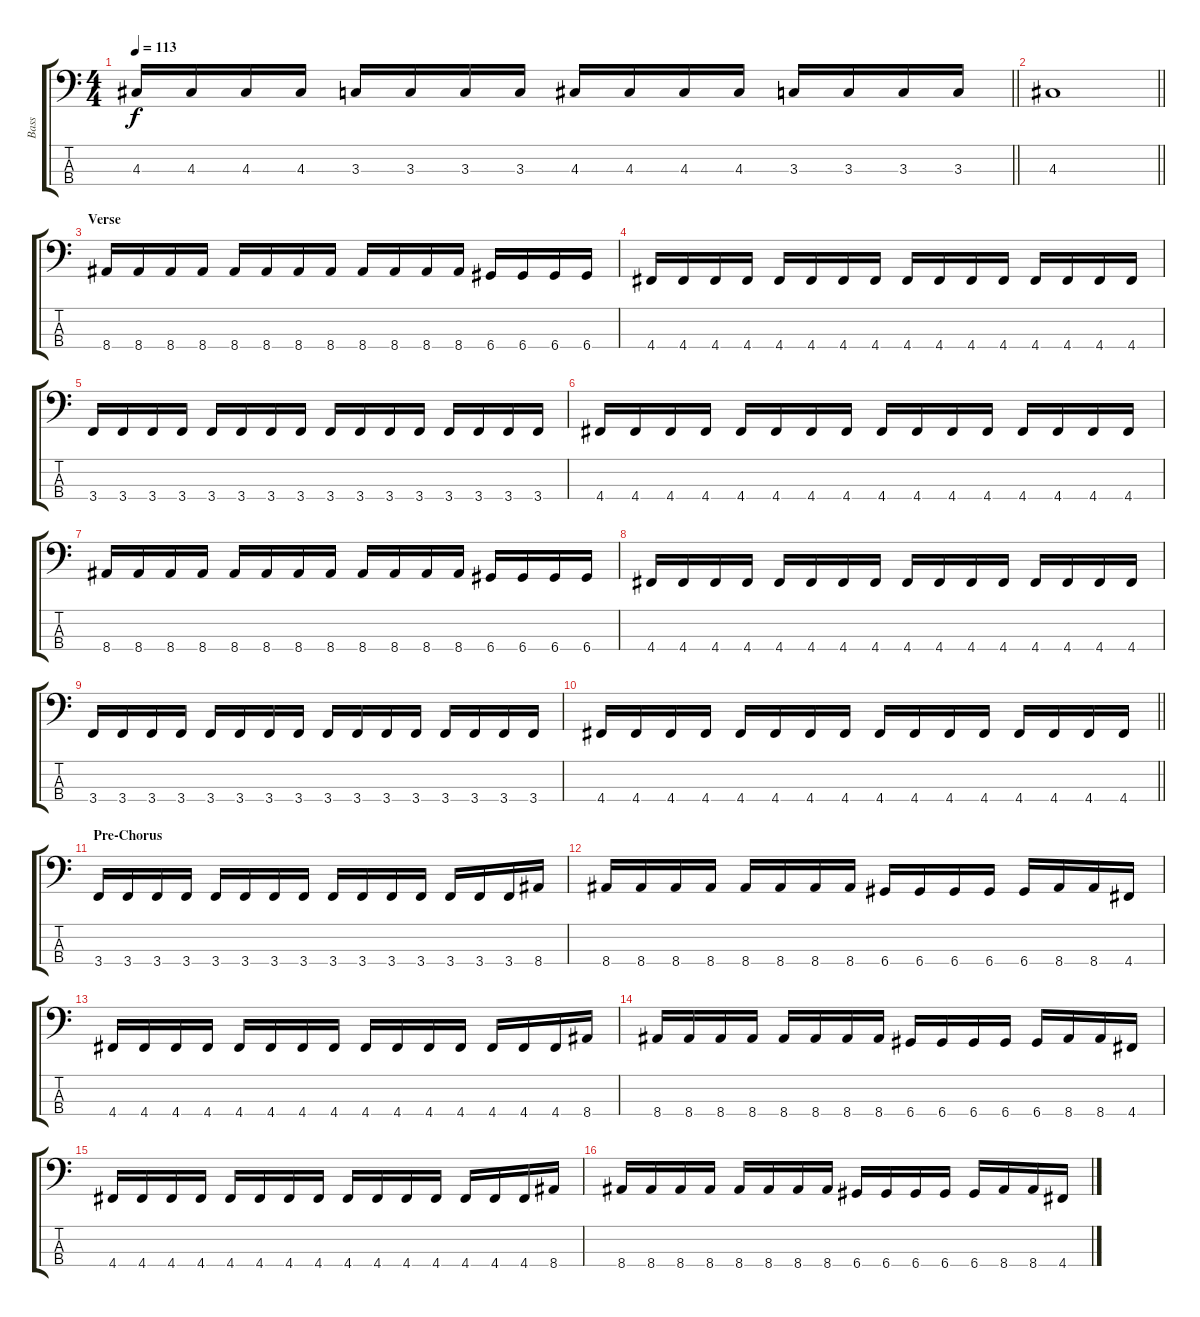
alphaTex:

\track ("Bass" "Bass") {instrument electricbassfinger}
\staff {score tabs}
\tuning (G2 D2 A1 D1) {hide}
\ts (4 4)
\tempo 113
\clef f4
\barLineRight lightlight
\ks c
4.3.16{dy f} 4.3.16 4.3.16 4.3.16 3.3.16 3.3.16 3.3.16 3.3.16 4.3.16 4.3.16 4.3.16 4.3.16 3.3.16 3.3.16 3.3.16 3.3.16 |
\barLineRight lightlight
4.3.1 |
\section ("" "Verse")
8.4.16 8.4.16 8.4.16 8.4.16 8.4.16 8.4.16 8.4.16 8.4.16 8.4.16 8.4.16 8.4.16 8.4.16 6.4.16 6.4.16 6.4.16 6.4.16 |
4.4.16 4.4.16 4.4.16 4.4.16 4.4.16 4.4.16 4.4.16 4.4.16 4.4.16 4.4.16 4.4.16 4.4.16 4.4.16 4.4.16 4.4.16 4.4.16 |
3.4.16 3.4.16 3.4.16 3.4.16 3.4.16 3.4.16 3.4.16 3.4.16 3.4.16 3.4.16 3.4.16 3.4.16 3.4.16 3.4.16 3.4.16 3.4.16 |
4.4.16 4.4.16 4.4.16 4.4.16 4.4.16 4.4.16 4.4.16 4.4.16 4.4.16 4.4.16 4.4.16 4.4.16 4.4.16 4.4.16 4.4.16 4.4.16 |
8.4.16 8.4.16 8.4.16 8.4.16 8.4.16 8.4.16 8.4.16 8.4.16 8.4.16 8.4.16 8.4.16 8.4.16 6.4.16 6.4.16 6.4.16 6.4.16 |
4.4.16 4.4.16 4.4.16 4.4.16 4.4.16 4.4.16 4.4.16 4.4.16 4.4.16 4.4.16 4.4.16 4.4.16 4.4.16 4.4.16 4.4.16 4.4.16 |
3.4.16 3.4.16 3.4.16 3.4.16 3.4.16 3.4.16 3.4.16 3.4.16 3.4.16 3.4.16 3.4.16 3.4.16 3.4.16 3.4.16 3.4.16 3.4.16 |
\barLineRight lightlight
4.4.16 4.4.16 4.4.16 4.4.16 4.4.16 4.4.16 4.4.16 4.4.16 4.4.16 4.4.16 4.4.16 4.4.16 4.4.16 4.4.16 4.4.16 4.4.16 |
\section ("" "Pre-Chorus")
3.4.16 3.4.16 3.4.16 3.4.16 3.4.16 3.4.16 3.4.16 3.4.16 3.4.16 3.4.16 3.4.16 3.4.16 3.4.16 3.4.16 3.4.16 8.4.16 |
8.4.16 8.4.16 8.4.16 8.4.16 8.4.16 8.4.16 8.4.16 8.4.16 6.4.16 6.4.16 6.4.16 6.4.16 6.4.16 8.4.16 8.4.16 4.4.16 |
4.4.16 4.4.16 4.4.16 4.4.16 4.4.16 4.4.16 4.4.16 4.4.16 4.4.16 4.4.16 4.4.16 4.4.16 4.4.16 4.4.16 4.4.16 8.4.16 |
8.4.16 8.4.16 8.4.16 8.4.16 8.4.16 8.4.16 8.4.16 8.4.16 6.4.16 6.4.16 6.4.16 6.4.16 6.4.16 8.4.16 8.4.16 4.4.16 |
4.4.16 4.4.16 4.4.16 4.4.16 4.4.16 4.4.16 4.4.16 4.4.16 4.4.16 4.4.16 4.4.16 4.4.16 4.4.16 4.4.16 4.4.16 8.4.16 |
8.4.16 8.4.16 8.4.16 8.4.16 8.4.16 8.4.16 8.4.16 8.4.16 6.4.16 6.4.16 6.4.16 6.4.16 6.4.16 8.4.16 8.4.16 4.4.16
